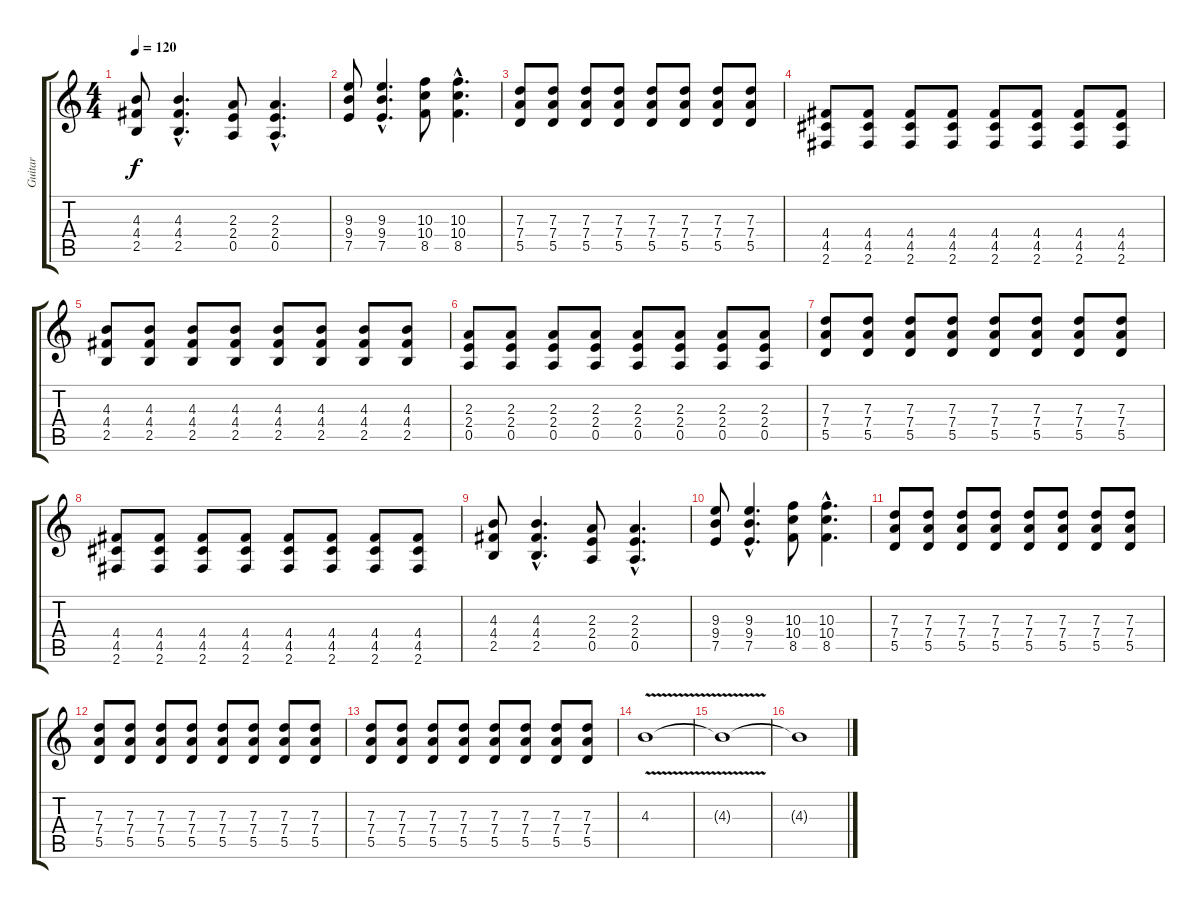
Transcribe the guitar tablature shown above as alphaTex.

\track ("Guitar" "Guitar") {instrument overdrivenguitar}
\staff {score tabs}
\tuning (E4 B3 G3 D3 A2 E2) {hide}
\ts (4 4)
\tempo 120
\clef g2
\ks c
(4.3 4.4 2.5).8{dy f} (4.3{hac} 4.4{hac} 2.5{hac}).4{d} (2.3 2.4 0.5).8 (2.3{hac} 2.4{hac} 0.5{hac}).4{d} |
(9.3 9.4 7.5).8 (9.3{hac} 9.4{hac} 7.5{hac}).4{d} (10.3 10.4 8.5).8 (10.3{hac} 10.4{hac} 8.5{hac}).4{d} |
(7.3 7.4 5.5).8 (7.3 7.4 5.5).8 (7.3 7.4 5.5).8 (7.3 7.4 5.5).8 (7.3 7.4 5.5).8 (7.3 7.4 5.5).8 (7.3 7.4 5.5).8 (7.3 7.4 5.5).8 |
(4.4 4.5 2.6).8 (4.4 4.5 2.6).8 (4.4 4.5 2.6).8 (4.4 4.5 2.6).8 (4.4 4.5 2.6).8 (4.4 4.5 2.6).8 (4.4 4.5 2.6).8 (4.4 4.5 2.6).8 |
(4.3 4.4 2.5).8 (4.3 4.4 2.5).8 (4.3 4.4 2.5).8 (4.3 4.4 2.5).8 (4.3 4.4 2.5).8 (4.3 4.4 2.5).8 (4.3 4.4 2.5).8 (4.3 4.4 2.5).8 |
(2.3 2.4 0.5).8 (2.3 2.4 0.5).8 (2.3 2.4 0.5).8 (2.3 2.4 0.5).8 (2.3 2.4 0.5).8 (2.3 2.4 0.5).8 (2.3 2.4 0.5).8 (2.3 2.4 0.5).8 |
(7.3 7.4 5.5).8 (7.3 7.4 5.5).8 (7.3 7.4 5.5).8 (7.3 7.4 5.5).8 (7.3 7.4 5.5).8 (7.3 7.4 5.5).8 (7.3 7.4 5.5).8 (7.3 7.4 5.5).8 |
(4.4 4.5 2.6).8 (4.4 4.5 2.6).8 (4.4 4.5 2.6).8 (4.4 4.5 2.6).8 (4.4 4.5 2.6).8 (4.4 4.5 2.6).8 (4.4 4.5 2.6).8 (4.4 4.5 2.6).8 |
(4.3 4.4 2.5).8 (4.3{hac} 4.4{hac} 2.5{hac}).4{d} (2.3 2.4 0.5).8 (2.3{hac} 2.4{hac} 0.5{hac}).4{d} |
(9.3 9.4 7.5).8 (9.3{hac} 9.4{hac} 7.5{hac}).4{d} (10.3 10.4 8.5).8 (10.3{hac} 10.4{hac} 8.5{hac}).4{d} |
(7.3 7.4 5.5).8 (7.3 7.4 5.5).8 (7.3 7.4 5.5).8 (7.3 7.4 5.5).8 (7.3 7.4 5.5).8 (7.3 7.4 5.5).8 (7.3 7.4 5.5).8 (7.3 7.4 5.5).8 |
(7.3 7.4 5.5).8 (7.3 7.4 5.5).8 (7.3 7.4 5.5).8 (7.3 7.4 5.5).8 (7.3 7.4 5.5).8 (7.3 7.4 5.5).8 (7.3 7.4 5.5).8 (7.3 7.4 5.5).8 |
(7.3 7.4 5.5).8 (7.3 7.4 5.5).8 (7.3 7.4 5.5).8 (7.3 7.4 5.5).8 (7.3 7.4 5.5).8 (7.3 7.4 5.5).8 (7.3 7.4 5.5).8 (7.3 7.4 5.5).8 |
4.3{v}.1 |
4.3{t}.1 |
4.3{t}.1
